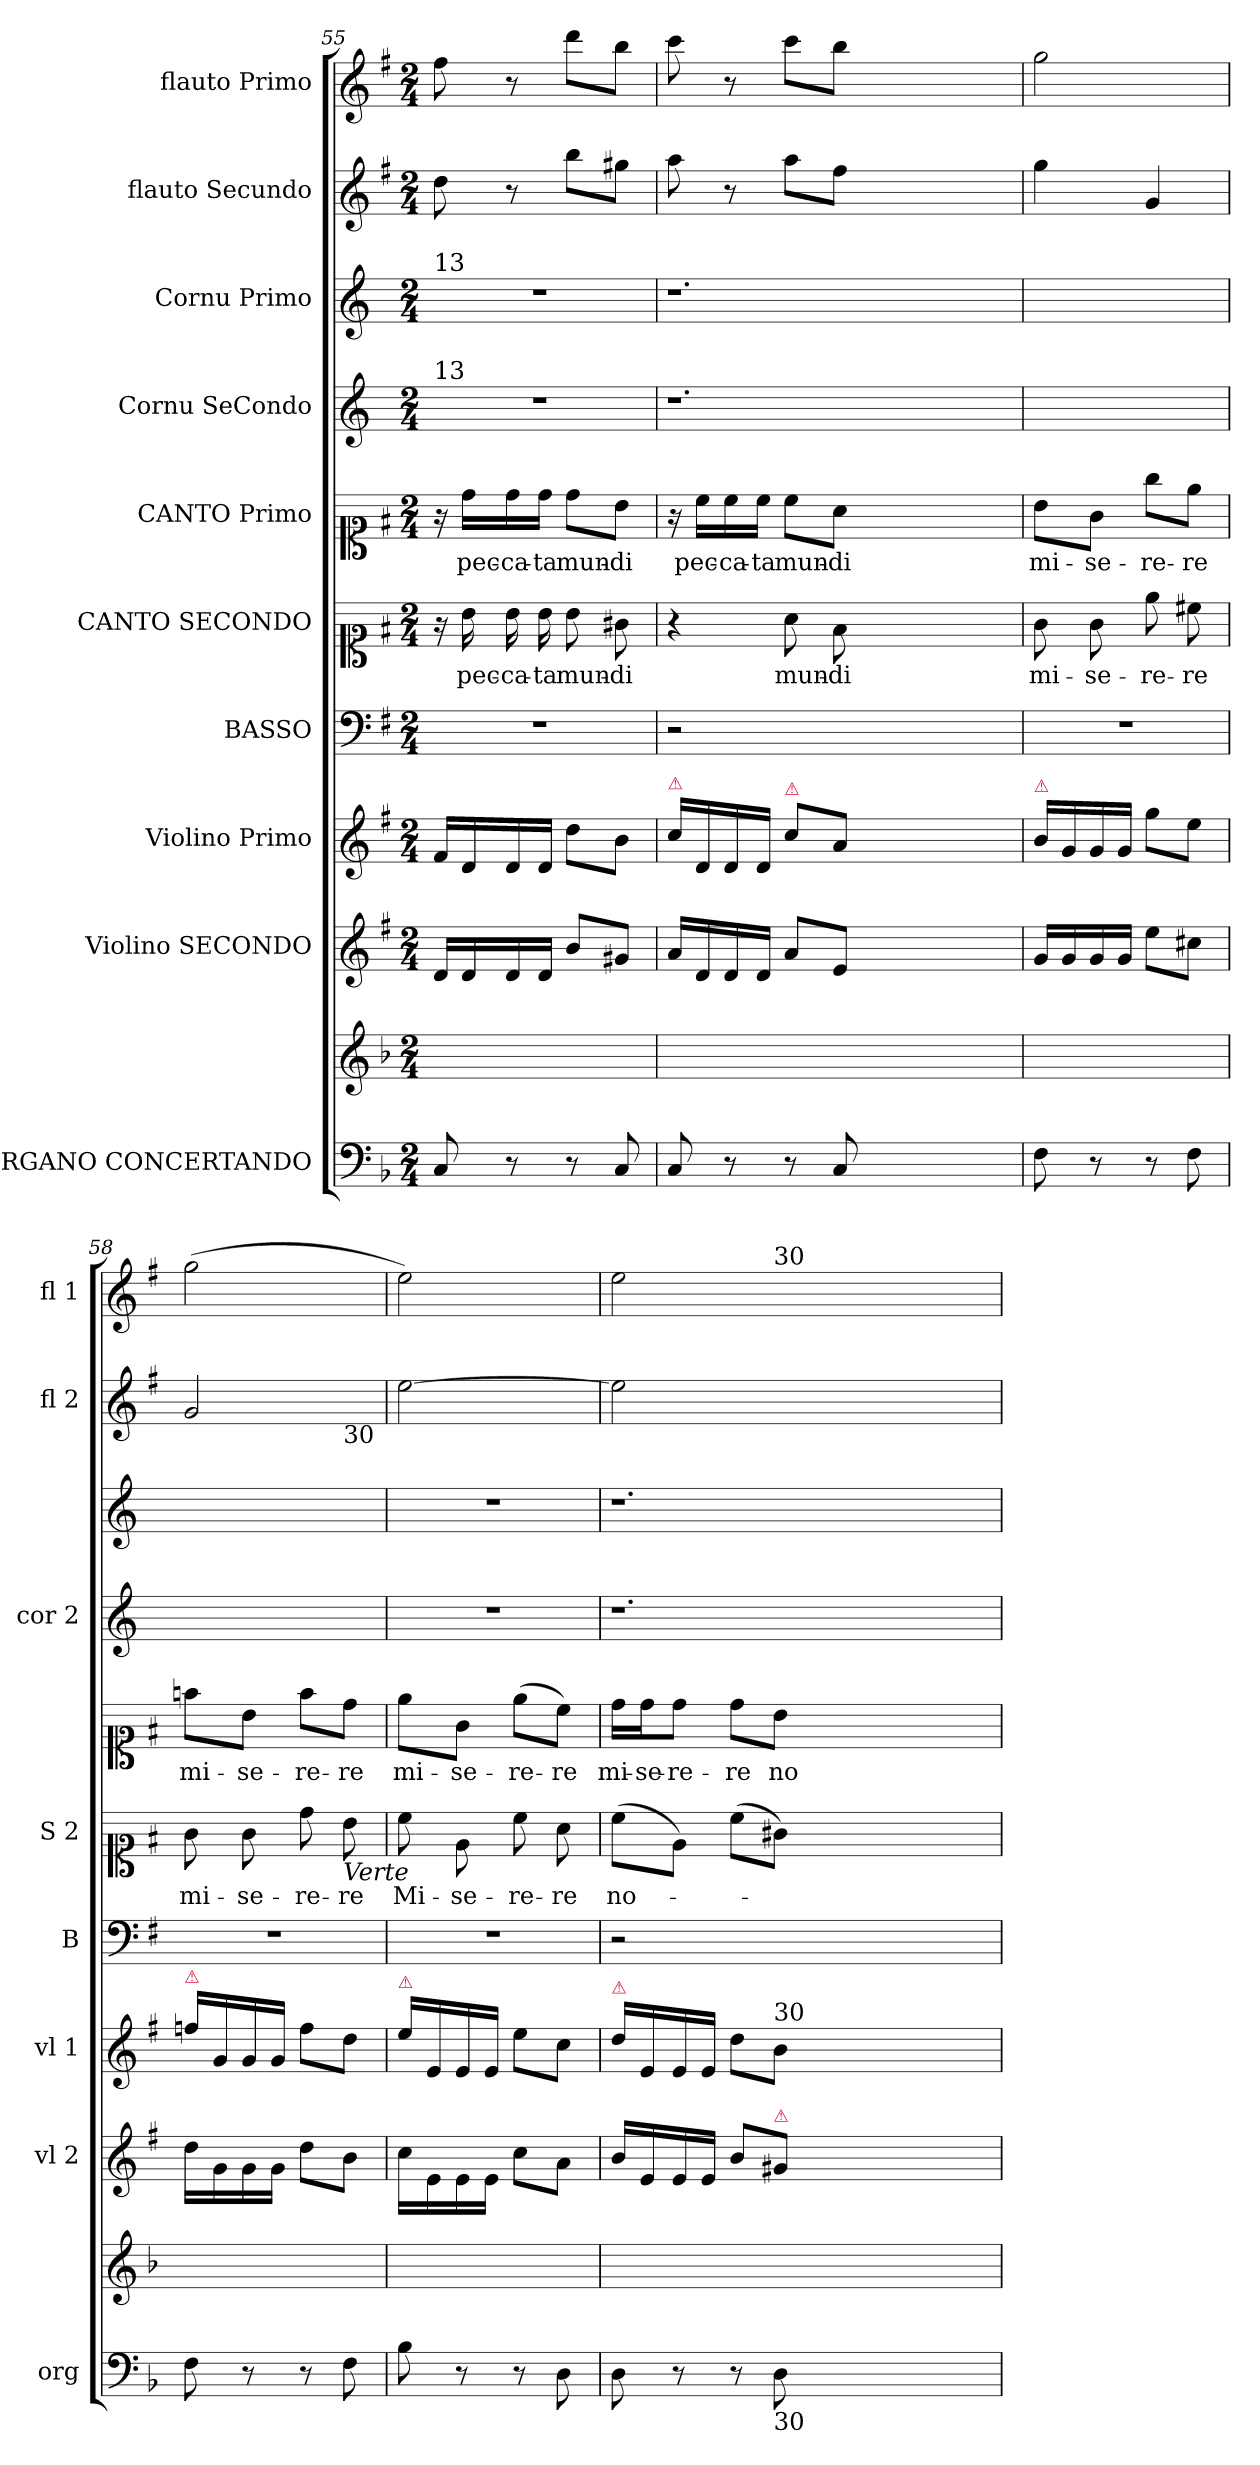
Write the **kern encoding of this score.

**kern	**kern	**kern	**kern	**kern	**kern	**text	**kern	**text	**kern	**kern	**kern	**dynam	**kern	**dynam
*part10	*part10	*part9	*part8	*part7	*part6	*part6	*part5	*part5	*part4	*part3	*part2	*part2	*part1	*part1
*staff11	*staff10	*staff9	*staff8	*staff7	*staff6	*staff6	*staff5	*staff5	*staff4	*staff3	*staff2	*staff2	*staff1	*staff1
*I"ORGANO CONCERTANDO	*	*I"Violino SECONDO	*I"Violino Primo	*I"BASSO	*I"CANTO SECONDO	*	*I"CANTO Primo	*	*I"Cornu SeCondo	*I"Cornu Primo	*I"flauto Secundo	*	*I"flauto Primo	*
*I'org	*	*I'vl 2	*I'vl 1	*I'B	*I'S 2	*	*	*	*I'cor 2	*	*I'fl 2	*	*I'fl 1	*
*clefF4	*clefG2	*clefG2	*clefG2	*clefF4	*clefC1	*	*clefC1	*	*clefG2	*clefG2	*clefG2	*	*clefG2	*
*ITrd-1c-2	*ITrd-1c-2	*	*	*	*	*	*	*	*ITrd3c5	*ITrd3c5	*	*	*	*
*k[f#]	*k[f#]	*k[f#]	*k[f#]	*k[f#]	*k[f#]	*	*k[f#]	*	*k[f#]	*k[f#]	*k[f#]	*	*k[f#]	*
*G:	*G:	*G:	*G:	*G:	*G:	*	*G:	*	*	*	*G:	*	*G:	*
*M2/4	*M2/4	*M2/4	*M2/4	*M2/4	*M2/4	*	*M2/4	*	*M2/4	*M2/4	*M2/4	*	*M2/4	*
=55	=55	=55	=55	=55	=55	=55	=55	=55	=55	=55	=55	=55	=55	=55
!	!	!	!	!	!	!	!	!	!	!LO:TX:a:t=13	!	!	!	!
!	!	!	!	!	!	!	!	!	!LO:TX:a:t=13	!	!	!	!	!
8D/	2ryy	16d/LL	16f#/LL	2r	16r	.	16r	.	2r	2r	8dd\	.	8ff#\	.
.	.	16d/	16d/	.	16b\	pec-	16dd\LL	pec-	.	.	.	.	.	.
8r	.	16d/	16d/	.	16b\	-ca-	16dd\	-ca-	.	.	8r	.	8r	.
.	.	16d/JJ	16d/JJ	.	16b\	-ta	16dd\JJ	-ta	.	.	.	.	.	.
8r	.	8b/L	8dd\L	.	8b\	mun-	8dd\L	mun-	.	.	8bb\L	.	8ddd\L	.
8D/	.	8g#X/J	8b\J	.	8g#X\	-di	8b\J	-di	.	.	8gg#X\J	.	8bb\J	.
=56	=56	=56	=56	=56	=56	=56	=56	=56	=56	=56	=56	=56	=56	=56
!	!	!	!LO:TX:a:color=crimson:t=⚠	!	!	!	!	!	!	!	!	!	!	!
8D/	2ryy	16a/LL	16cc\LL	2r	4r	.	16r	.	1.r	1.r	8aa\	.	8ccc\	.
.	.	16d/	16d/	.	.	.	16cc\LL	pec-	.	.	.	.	.	.
8r	.	16d/	16d/	.	.	.	16cc\	-ca-	.	.	8r	.	8r	.
.	.	16d/JJ	16d/JJ	.	.	.	16cc\JJ	-ta	.	.	.	.	.	.
!	!	!	!LO:TX:a:color=crimson:t=⚠	!	!	!	!	!	!	!	!	!	!	!
8r	.	8a/L	8cc\L	.	8a\	mun-	8cc\L	mun-	.	.	8aa\L	.	8ccc\L	.
8D/	.	8e/J	8a/J	.	8f#\	-di	8a\J	-di	.	.	8ff#\J	.	8bb\J	.
1ryy	1ryy	1ryy	1ryy	1ryy	1ryy	.	1ryy	.	.	.	1ryy	.	1ryy	.
=57	=57	=57	=57	=57	=57	=57	=57	=57	=57	=57	=57	=57	=57	=57
!	!	!	!LO:TX:a:color=crimson:t=⚠	!	!	!	!	!	!	!	!	!	!	!
!	!	!	!	!	!	!	!	!	!	!	!	!	!	!LO:DY:a
8G\	2ryy	16g/LL	16b\LL	2r	8g\	mi-	8b\L	mi-	2ryy	2ryy	4gg\	.	2gg\	Piano
.	.	16g/	16g/	.	.	.	.	.	.	.	.	.	.	.
8r	.	16g/	16g/	.	8g\	-se-	8g\J	-se-	.	.	.	.	.	.
.	.	16g/JJ	16g/JJ	.	.	.	.	.	.	.	.	.	.	.
8r	.	8ee\L	8gg\L	.	8ee\	-re-	8gg\L	-re-	.	.	4g/	.	.	.
8G\	.	8cc#X\J	8ee\J	.	8cc#X\	-re	8ee\J	-re	.	.	.	.	.	.
=58	=58	=58	=58	=58	=58	=58	=58	=58	=58	=58	=58	=58	=58	=58
!	!	!	!LO:TX:a:color=crimson:t=⚠	!	!	!	!	!	!	!	!	!	!	!
!	!	!	!	!	!	!	!	!	!	!	!	!LO:DY:a	!	!
*	*	*	*	*	*	*	*	*	*	*	*^	*	*	*
8G\	2ryy	16dd\LL	16ffn\LL	2r	8g\	mi-	8ffn\L	mi-	2ryy	2ryy	2g/	4.ryy	Piano	(2gg\	.
.	.	16g\	16g/	.	.	.	.	.	.	.	.	.	.	.	.
8r	.	16g\	16g/	.	8g\	-se-	8b\J	-se-	.	.	.	.	.	.	.
.	.	16g\JJ	16g/JJ	.	.	.	.	.	.	.	.	.	.	.	.
8r	.	8dd\L	8ff\L	.	8dd\	-re-	8ff\L	-re-	.	.	.	.	.	.	.
!	!	!	!	!	!	!	!	!	!	!	!	!LO:TX:b:t=30	!	!	!
!	!	!	!	!	!LO:TX:b:i:t=Verte	!	!	!	!	!	!	!	!	!	!
8G\	.	8b\J	8dd\J	.	8b\	-re	8dd\J	-re	.	.	.	8ryy	.	.	.
=59	=59	=59	=59	=59	=59	=59	=59	=59	=59	=59	=59	=59	=59	=59	=59
!	!	!	!LO:TX:a:color=crimson:t=⚠	!	!	!	!	!	!	!	!	!	!	!	!
*	*	*	*	*	*	*	*	*	*	*	*v	*v	*	*	*
8c\	2ryy	16cc\LL	16ee\LL	2r	8cc\	Mi-	8ee\L	mi-	2r	2r	[2ee\	.	2ee\)	.
.	.	16e\	16e/	.	.	.	.	.	.	.	.	.	.	.
8r	.	16e\	16e/	.	8e\	-se-	8g\J	-se-	.	.	.	.	.	.
.	.	16e\JJ	16e/JJ	.	.	.	.	.	.	.	.	.	.	.
8r	.	8cc\L	8ee\L	.	8cc\	-re-	(8ee\L	-re-	.	.	.	.	.	.
8E\	.	8a\J	8cc\J	.	8a\	-re	8cc\J)	-re	.	.	.	.	.	.
=60	=60	=60	=60	=60	=60	=60	=60	=60	=60	=60	=60	=60	=60	=60
!	!	!	!LO:TX:a:color=crimson:t=⚠	!	!	!	!	!	!	!	!	!	!	!
*	*	*	*	*	*	*	*	*	*	*	*	*	*^	*
8E\	2ryy	16b/LL	16dd\LL	2r	(8cc\L	no-	16dd\LL	mi-	1.r	1.r	2ee\]	.	2ee\	4.ryy	.
.	.	16e/	16e/	.	.	.	16dd\J	-se-	.	.	.	.	.	.	.
8r	.	16e/	16e/	.	8e\J)	.	8dd\J	-re-	.	.	.	.	.	.	.
.	.	16e/JJ	16e/JJ	.	.	.	.	.	.	.	.	.	.	.	.
8r	.	8b/L	8dd\L	.	(8cc\L	.	8dd\L	-re	.	.	.	.	.	.	.
!	!	!	!	!	!	!	!	!	!	!	!	!	!	!LO:TX:a:t=30	!
!	!	!	!LO:TX:a:t=30	!	!	!	!	!	!	!	!	!	!	!	!
!	!	!LO:TX:a:color=crimson:t=⚠	!	!	!	!	!	!	!	!	!	!	!	!	!
!LO:TX:b:t=30	!	!	!	!	!	!	!	!	!	!	!	!	!	!	!
8E\	.	8g#X/J	8b\J	.	8g#X\J)	.	8b\J	no-	.	.	.	.	.	1ryy	.
1ryy	1ryy	1ryy	1ryy	1ryy	1ryy	.	1ryy	.	.	.	1ryy	.	1ryy	.	.
.	.	.	.	.	.	.	.	.	.	.	.	.	.	8ryy	.
*	*	*	*	*	*	*	*	*	*	*	*	*	*v	*v	*
=	=	=	=	=	=	=	=	=	=	=	=	=	=	=
*-	*-	*-	*-	*-	*-	*-	*-	*-	*-	*-	*-	*-	*-	*-
